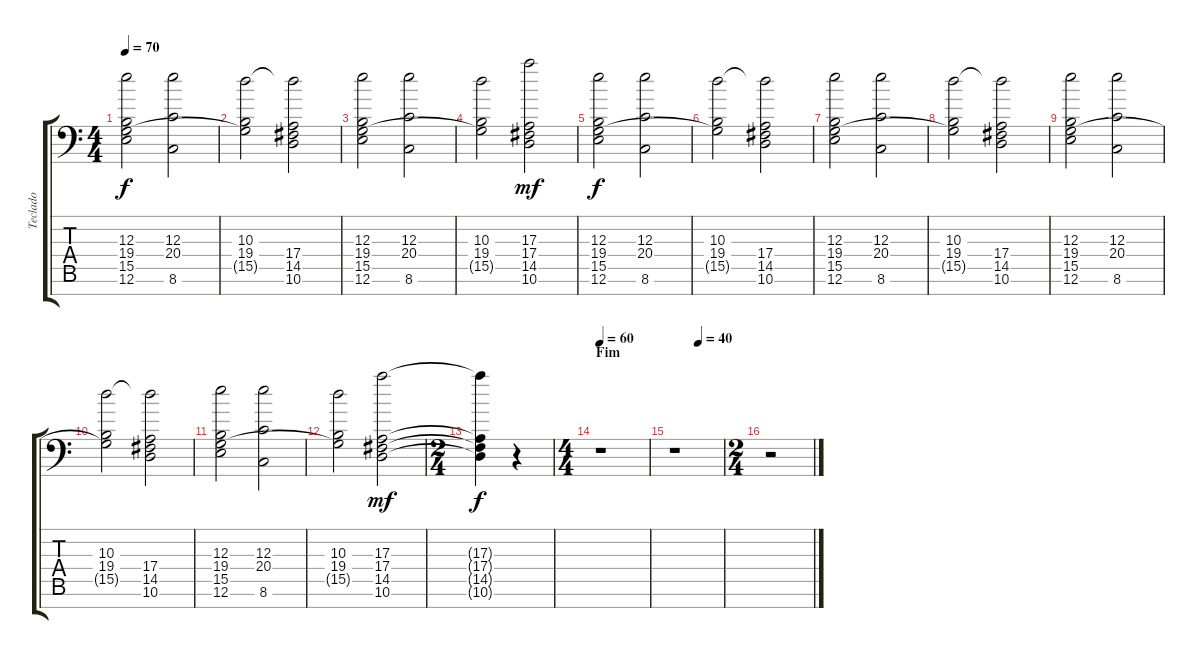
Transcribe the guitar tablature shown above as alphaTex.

\track ("Teclado" "Teclado") {instrument tremolostrings}
\staff {score tabs}
\tuning (E4 E4 E4 E2 E2 E2 E1) {hide}
\ts (4 4)
\tempo 70
\clef f4
\ks c
(12.3 19.4 15.5 12.6).2{dy f} (12.3 20.4 8.6).2 |
(10.3 19.4 15.5{t}).2 (10.3{t} 17.4 14.5 10.6).2 |
(12.3 19.4 15.5 12.6).2 (12.3 20.4 8.6).2 |
(10.3 19.4 15.5{t}).2 (17.3 17.4 14.5 10.6).2{dy mf} |
(12.3 19.4 15.5 12.6).2{dy f} (12.3 20.4 8.6).2 |
(10.3 19.4 15.5{t}).2 (10.3{t} 17.4 14.5 10.6).2 |
(12.3 19.4 15.5 12.6).2 (12.3 20.4 8.6).2 |
(10.3 19.4 15.5{t}).2 (10.3{t} 17.4 14.5 10.6).2 |
(12.3 19.4 15.5 12.6).2 (12.3 20.4 8.6).2 |
(10.3 19.4 15.5{t}).2 (10.3{t} 17.4 14.5 10.6).2 |
(12.3 19.4 15.5 12.6).2 (12.3 20.4 8.6).2 |
(10.3 19.4 15.5{t}).2 (17.3 17.4 14.5 10.6).2{dy mf} |
\ts (2 4)
(17.3{t} 17.4{t} 14.5{t} 10.6{t}).4{dy f} r.4 |
\ts (4 4)
\section ("" "Fim")
\tempo 60
r.1 |
\tempo (40 0.5)
r.1 |
\ts (2 4)
r.2
